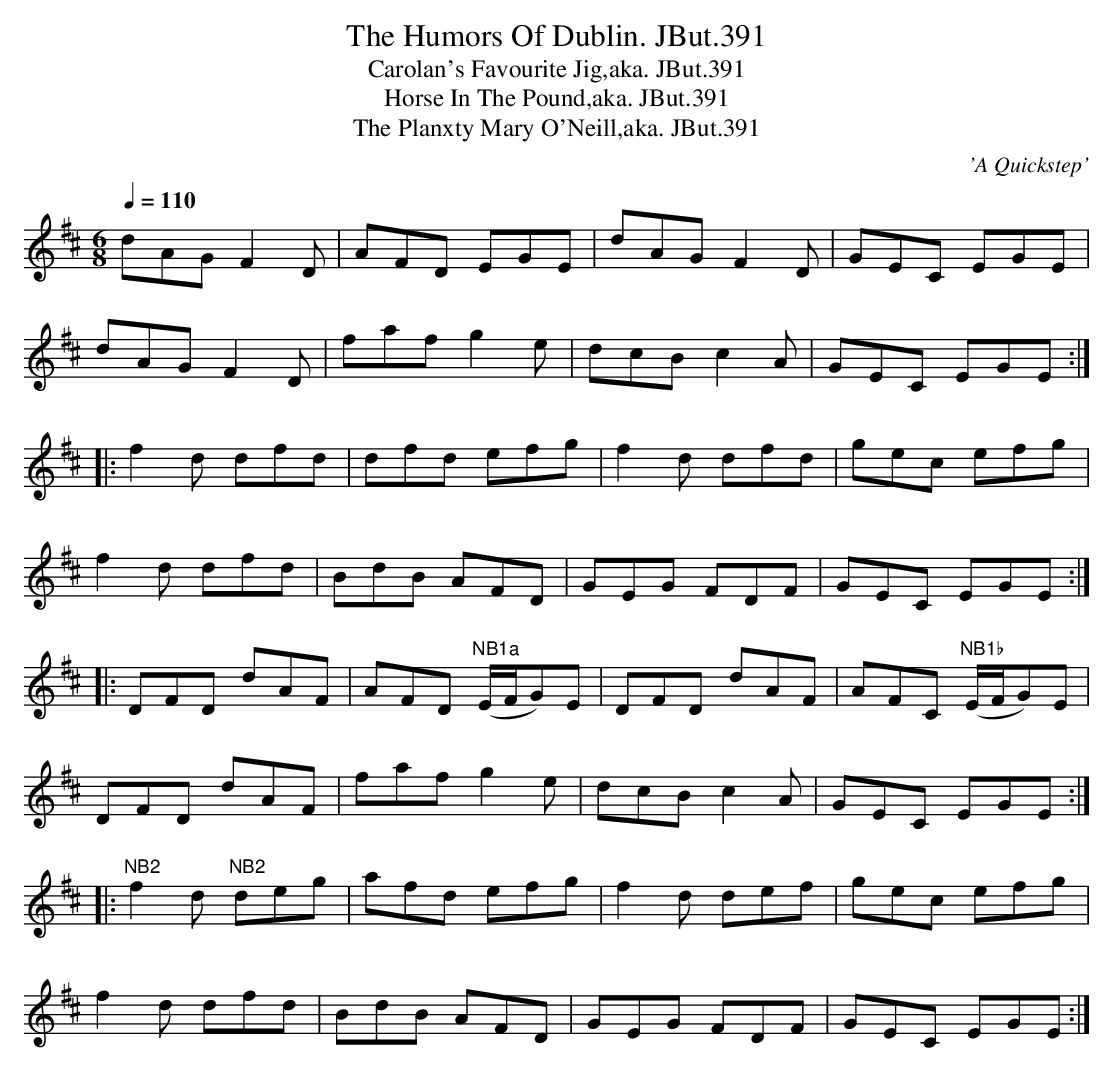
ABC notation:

X:1
T:Humors Of Dublin. JBut.391, The
T:Carolan's Favourite Jig,aka. JBut.391
T:Horse In The Pound,aka. JBut.391
T:Planxty Mary O'Neill,aka. JBut.391, The
C:'A Quickstep'
M:6/8
L:1/8
Q:1/4=110
K:D
dAG F2D|AFD EGE|dAG F2D|GEC EGE|
dAG F2D|faf g2e|dcB c2A|GEC EGE:|
|:f2d dfd|dfd efg|f2d dfd|gec efg|
f2d dfd|BdB AFD|GEG FDF|GEC EGE:|
|:DFD dAF|AFD "NB1a"(E/F/G)E|DFD dAF|AFC ("NB1b"E/F/G)E|
DFD dAF|faf g2e|dcB c2A|GEC EGE:|
|:"NB2"f2d "NB2"deg|afd efg|f2d def|gec efg|
f2d dfd|BdB AFD|GEG FDF|GEC EGE:|
